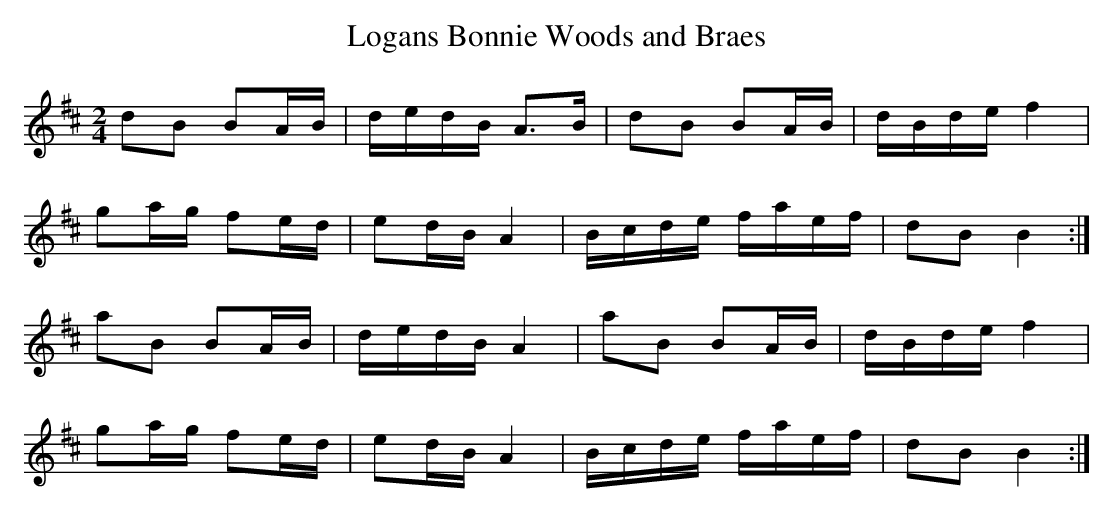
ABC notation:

X:1
T:Logans Bonnie Woods and Braes
M:2/4
L:1/16
K:Bm
d2B2 B2AB | dedB A3B | d2B2 B2AB | dBde f4  |
g2ag f2ed | e2dB A4  | Bcde faef | d2B2 B4 :|
a2B2 B2AB | dedB A4  | a2B2 B2AB | dBde f4  |
g2ag f2ed | e2dB A4  | Bcde faef | d2B2 B4 :|
